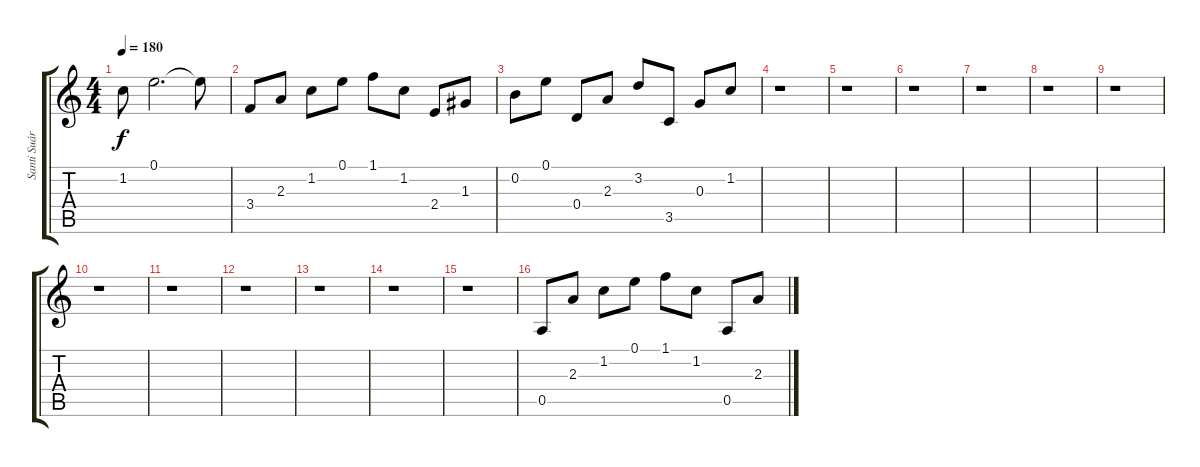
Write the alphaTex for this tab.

\track ("Santi Suárez" "Santi Suár") {instrument acousticguitarsteel}
\staff {score tabs}
\tuning (E4 B3 G3 D3 A2 E2) {hide}
\ts (4 4)
\tempo 180
\clef g2
\ks c
1.2.8{dy f} 0.1.2{d} 0.1{t}.8 |
3.4.8 2.3.8 1.2.8 0.1.8 1.1.8 1.2.8 2.4.8 1.3.8 |
0.2.8 0.1.8 0.4.8 2.3.8 3.2.8 3.5.8 0.3.8 1.2.8 |
r.1 |
r.1 |
r.1 |
r.1 |
r.1 |
r.1 |
r.1 |
r.1 |
r.1 |
r.1 |
r.1 |
r.1 |
0.5.8 2.3.8 1.2.8 0.1.8 1.1.8 1.2.8 0.5.8 2.3.8
